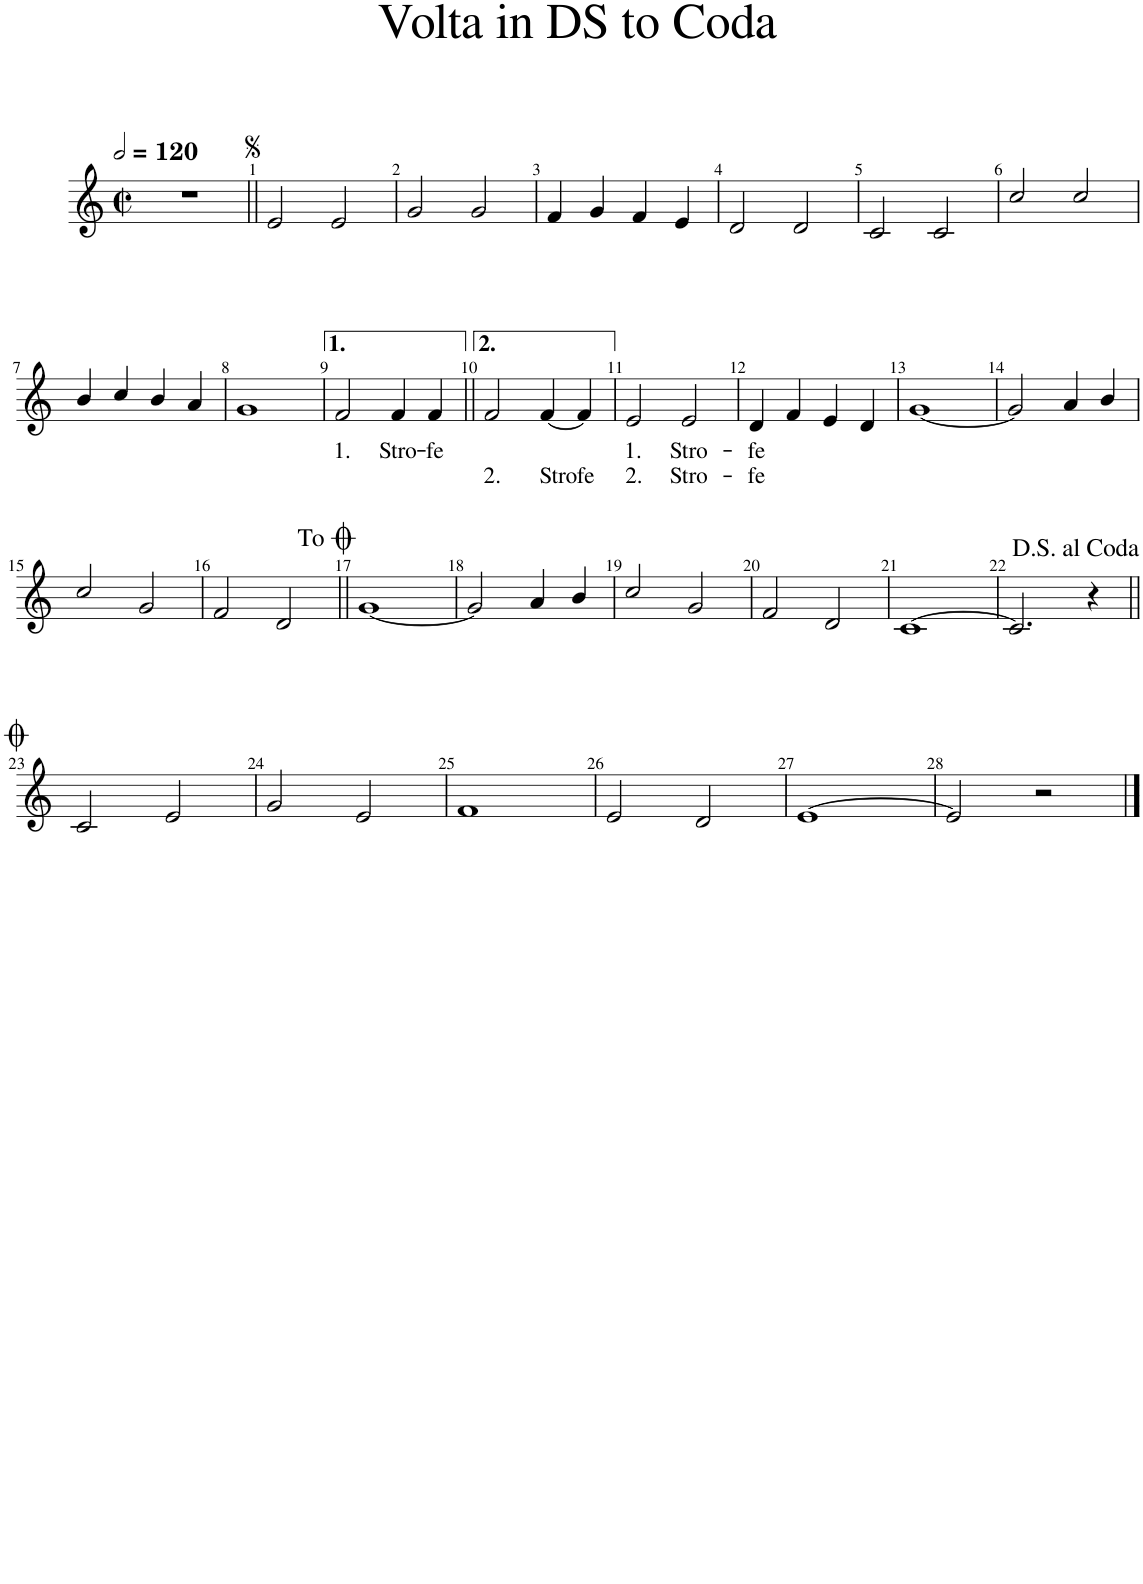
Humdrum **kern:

**kern	**text	**text
*part1	*part1	*part1
*staff1	*staff1	*staff1
*I"Stimme	*	*
*I'St.	*	*
*clefG2	*	*
*k[]	*	*
*M2/2	*	*
*met(c|)	*	*
*MM240	*	*
=	=	=
1r	.	.
=1||	=1||	=1||
2e/	.	.
2e/	.	.
=2	=2	=2
2g/	.	.
2g/	.	.
=3	=3	=3
4f/	.	.
4g/	.	.
4f/	.	.
4e/	.	.
=4	=4	=4
2d/	.	.
2d/	.	.
=5	=5	=5
2c/	.	.
2c/	.	.
=6	=6	=6
2cc/	.	.
2cc/	.	.
!!LO:LB:g=z
=7	=7	=7
4b/	.	.
4cc/	.	.
4b/	.	.
4a/	.	.
=8	=8	=8
1g	.	.
=9	=9	=9
!	!LO:LY:b	!
2f/	1.	.
!	!LO:LY:b	!
4f/	Stro-	.
!	!LO:LY:b	!
4f/	-fe	.
=10||	=10||	=10||
!	!LO:LY:b	!LO:LY:b
2f/	.	2.
!	!LO:LY:b	!LO:LY:b
[4f/	.	-Strofe
!	!LO:LY:b	!
4f/]	.	.
=11	=11	=11
!	!LO:LY:b	!LO:LY:b
2e/	1.	2.
!	!LO:LY:b	!LO:LY:b
2e/	Stro-	Stro-
=12	=12	=12
!	!LO:LY:b	!LO:LY:b
4d/	-fe	-fe
4f/	.	.
4e/	.	.
4d/	.	.
=13	=13	=13
[1g	.	.
=14	=14	=14
2g/]	.	.
4a/	.	.
4b/	.	.
!!LO:LB:g=z
=15	=15	=15
2cc/	.	.
2g/	.	.
=16	=16	=16
2f/	.	.
2d/	.	.
!LO:TX:a:t=To <font size="20"/>	!	!
=17||	=17||	=17||
[1g	.	.
=18	=18	=18
2g/]	.	.
4a/	.	.
4b/	.	.
=19	=19	=19
2cc/	.	.
2g/	.	.
=20	=20	=20
2f/	.	.
2d/	.	.
=21	=21	=21
[1c	.	.
=22	=22	=22
2.c/]	.	.
4r	.	.
!!LO:LB:g=z
=23||	=23||	=23||
2c/	.	.
2e/	.	.
=24	=24	=24
2g/	.	.
2e/	.	.
=25	=25	=25
1f	.	.
=26	=26	=26
2e/	.	.
2d/	.	.
=27	=27	=27
[>1e	.	.
=28	=28	=28
2e/]	.	.
2r	.	.
==	==	==
*-	*-	*-
